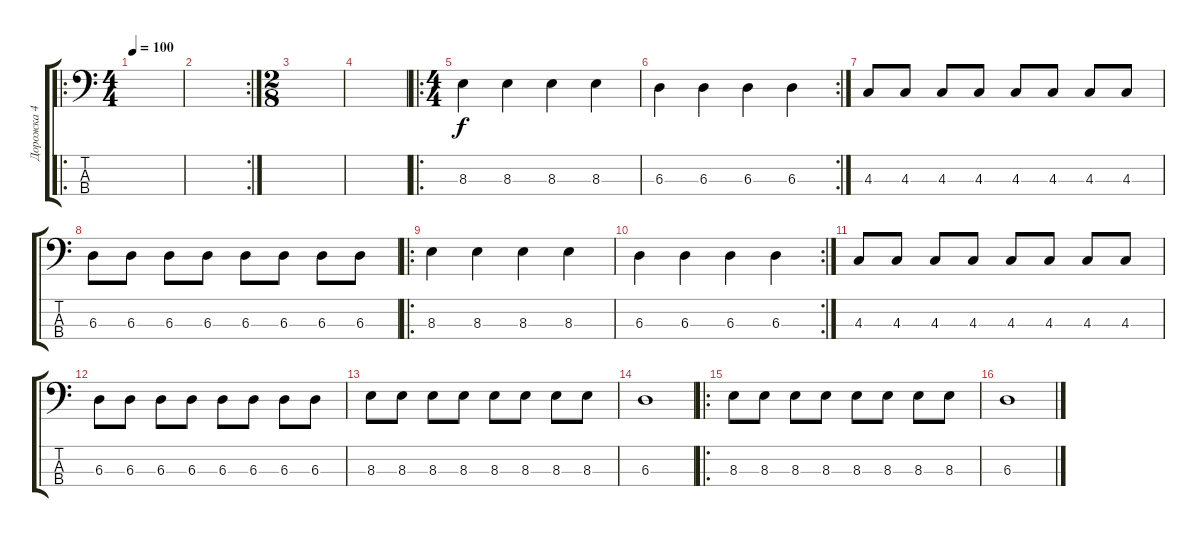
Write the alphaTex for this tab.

\track ("Дорожка 4" "Дорожка 4") {instrument electricbassfinger}
\staff {score tabs}
\tuning (Gb2 Db2 Ab1 Eb1) {hide}
\ro
\ts (4 4)
\tempo 100
\clef f4
\ks c
|
\rc 2
|
\ts (2 8)
|
|
\ro
\ts (4 4)
8.3.4 8.3.4 8.3.4 8.3.4 |
\rc 2
6.3.4 6.3.4 6.3.4 6.3.4 |
4.3.8 4.3.8 4.3.8 4.3.8 4.3.8 4.3.8 4.3.8 4.3.8 |
6.3.8 6.3.8 6.3.8 6.3.8 6.3.8 6.3.8 6.3.8 6.3.8 |
\ro
8.3.4 8.3.4 8.3.4 8.3.4 |
\rc 2
6.3.4 6.3.4 6.3.4 6.3.4 |
4.3.8 4.3.8 4.3.8 4.3.8 4.3.8 4.3.8 4.3.8 4.3.8 |
6.3.8 6.3.8 6.3.8 6.3.8 6.3.8 6.3.8 6.3.8 6.3.8 |
8.3.8 8.3.8 8.3.8 8.3.8 8.3.8 8.3.8 8.3.8 8.3.8 |
6.3.1 |
\ro
8.3.8 8.3.8 8.3.8 8.3.8 8.3.8 8.3.8 8.3.8 8.3.8 |
6.3.1
